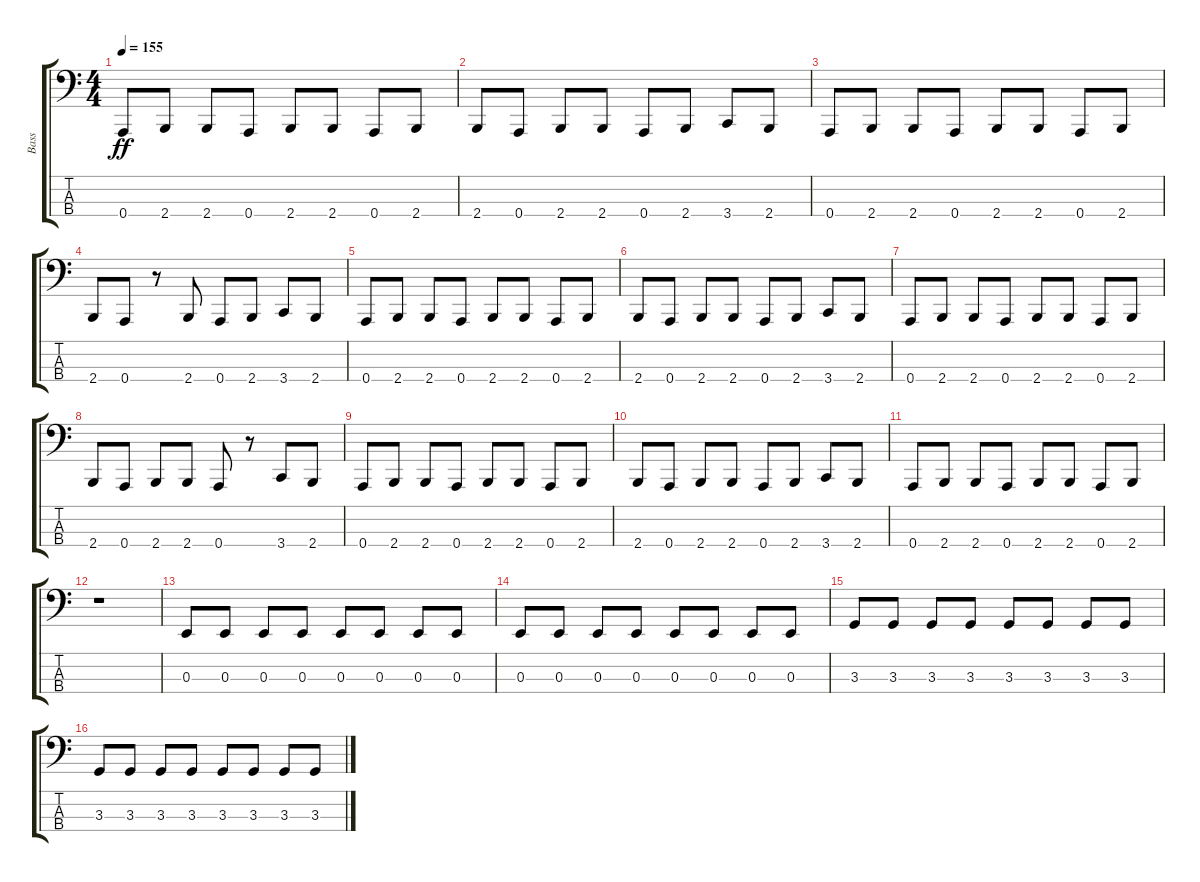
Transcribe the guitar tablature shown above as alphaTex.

\track ("Bass" "Bass") {instrument distortionguitar}
\staff {score tabs}
\tuning (D2 A1 E1 A0) {hide}
\ts (4 4)
\tempo 155
\clef f4
\ks c
0.4.8{dy ff} 2.4.8 2.4.8 0.4.8 2.4.8 2.4.8 0.4.8 2.4.8 |
2.4.8 0.4.8 2.4.8 2.4.8 0.4.8 2.4.8 3.4.8 2.4.8 |
0.4.8 2.4.8 2.4.8 0.4.8 2.4.8 2.4.8 0.4.8 2.4.8 |
2.4.8 0.4.8 r.8 2.4.8 0.4.8 2.4.8 3.4.8 2.4.8 |
0.4.8 2.4.8 2.4.8 0.4.8 2.4.8 2.4.8 0.4.8 2.4.8 |
2.4.8 0.4.8 2.4.8 2.4.8 0.4.8 2.4.8 3.4.8 2.4.8 |
0.4.8 2.4.8 2.4.8 0.4.8 2.4.8 2.4.8 0.4.8 2.4.8 |
2.4.8 0.4.8 2.4.8 2.4.8 0.4.8 r.8 3.4.8 2.4.8 |
0.4.8 2.4.8 2.4.8 0.4.8 2.4.8 2.4.8 0.4.8 2.4.8 |
2.4.8 0.4.8 2.4.8 2.4.8 0.4.8 2.4.8 3.4.8 2.4.8 |
0.4.8 2.4.8 2.4.8 0.4.8 2.4.8 2.4.8 0.4.8 2.4.8 |
r.1 |
0.3.8 0.3.8 0.3.8 0.3.8 0.3.8 0.3.8 0.3.8 0.3.8 |
0.3.8 0.3.8 0.3.8 0.3.8 0.3.8 0.3.8 0.3.8 0.3.8 |
3.3.8 3.3.8 3.3.8 3.3.8 3.3.8 3.3.8 3.3.8 3.3.8 |
3.3.8 3.3.8 3.3.8 3.3.8 3.3.8 3.3.8 3.3.8 3.3.8
